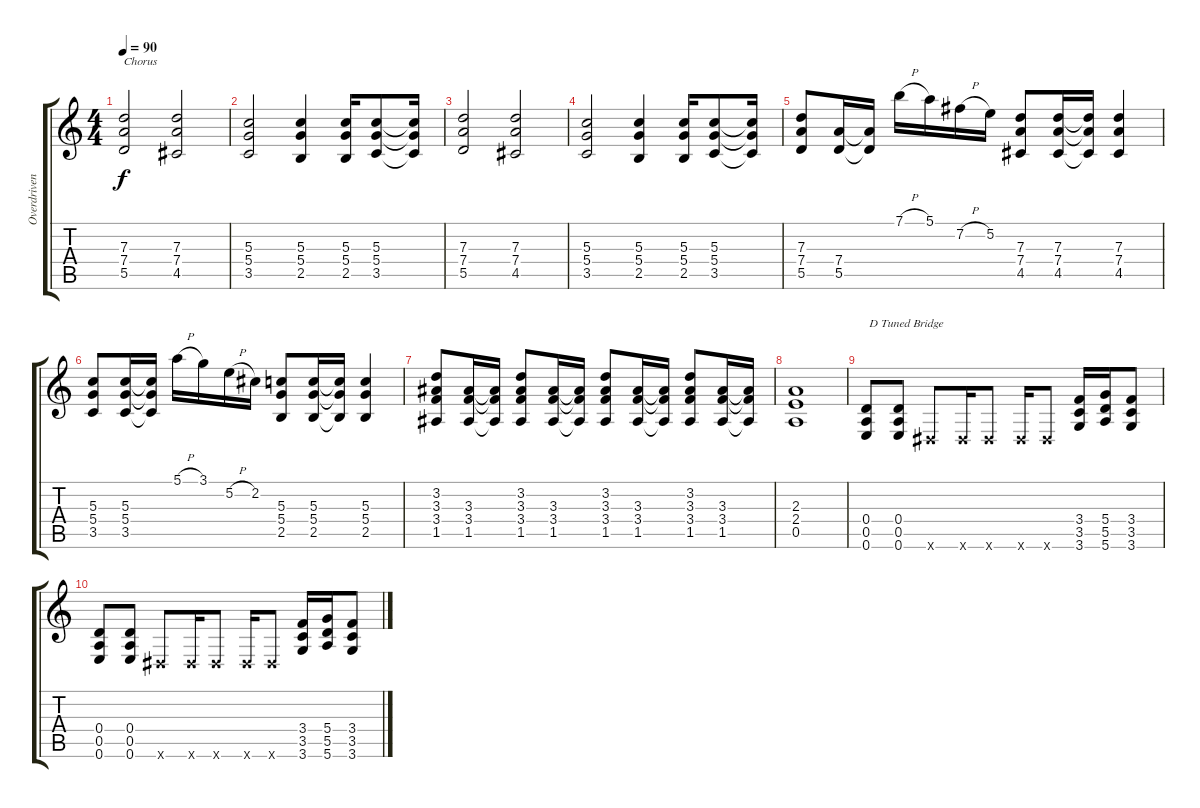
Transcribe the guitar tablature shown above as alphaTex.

\track ("Overdriven Guitar" "Overdriven") {instrument overdrivenguitar}
\staff {score tabs}
\tuning (E4 B3 G3 D3 A2 E2) {hide}
\ts (4 4)
\tempo 90
\clef g2
\ks c
(7.3 7.4 5.5).2{txt "Chorus" dy f} (7.3 7.4 4.5).2 |
(5.3 5.4 3.5).2 (5.3 5.4 2.5).4 (5.3 5.4 2.5).16 (5.3 5.4 3.5).8 (5.3{t} 5.4{t} 3.5{t}).16 |
(7.3 7.4 5.5).2 (7.3 7.4 4.5).2 |
(5.3 5.4 3.5).2 (5.3 5.4 2.5).4 (5.3 5.4 2.5).16 (5.3 5.4 3.5).8 (5.3{t} 5.4{t} 3.5{t}).16 |
(7.3 7.4 5.5).8 (7.4 5.5).16 (7.4{t} 5.5{t}).16 7.1{h}.16 5.1.16 7.2{h}.16 5.2.16 (7.3 7.4 4.5).8 (7.3 7.4 4.5).16 (7.3{t} 7.4{t} 4.5{t}).16 (7.3 7.4 4.5).4 |
(5.3 5.4 3.5).8 (5.3 5.4 3.5).16 (5.3{t} 5.4{t} 3.5{t}).16 5.1{h}.16 3.1.16 5.2{h}.16 2.2.16 (5.3 5.4 2.5).8 (5.3 5.4 2.5).16 (5.3{t} 5.4{t} 2.5{t}).16 (5.3 5.4 2.5).4 |
(3.2 3.3 3.4 1.5).8 (3.3 3.4 1.5).16 (3.3{t} 3.4{t} 1.5{t}).16 (3.2 3.3 3.4 1.5).8 (3.3 3.4 1.5).16 (3.3{t} 3.4{t} 1.5{t}).16 (3.2 3.3 3.4 1.5).8 (3.3 3.4 1.5).16 (3.3{t} 3.4{t} 1.5{t}).16 (3.2 3.3 3.4 1.5).8 (3.3 3.4 1.5).16 (3.3{t} 3.4{t} 1.5{t}).16 |
(2.3 2.4 0.5).1 |
(0.4 0.5 0.6).8{txt " D Tuned Bridge"} (0.4 0.5 0.6).8 -1.6{x}.8 -1.6{x}.16 -1.6{x}.8 -1.6{x}.16 -1.6{x}.8 (3.4 3.5 3.6).16 (5.4 5.5 5.6).16 (3.4 3.5 3.6).8 |
(0.4 0.5 0.6).8 (0.4 0.5 0.6).8 -1.6{x}.8 -1.6{x}.16 -1.6{x}.8 -1.6{x}.16 -1.6{x}.8 (3.4 3.5 3.6).16 (5.4 5.5 5.6).16 (3.4 3.5 3.6).8
